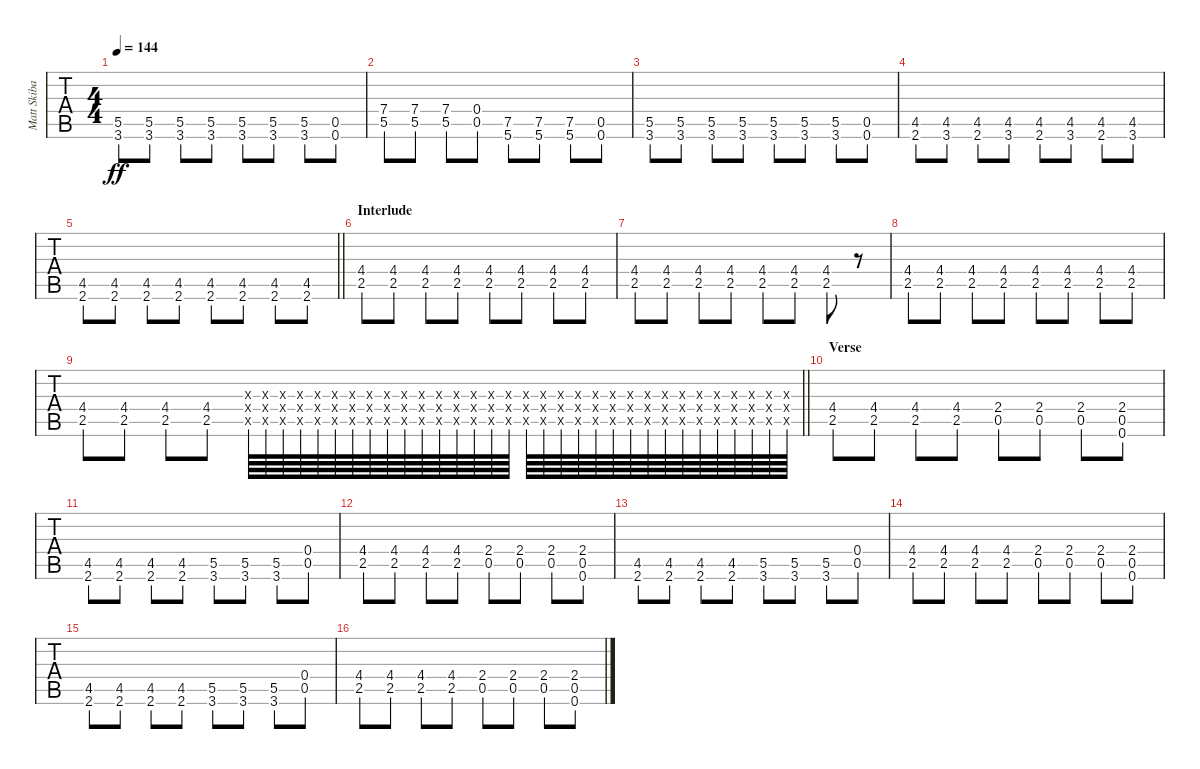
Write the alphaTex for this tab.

\track ("Matt Skiba - Guitar Two" "Matt Skiba") {instrument distortionguitar}
\staff {tabs}
\tuning (E4 B3 G3 D3 A2 E2) {hide}
\ts (4 4)
\tempo 144
\clef g2
\ks d
(5.5 3.6).8{dy ff} (5.5 3.6).8 (5.5 3.6).8 (5.5 3.6).8 (5.5 3.6).8 (5.5 3.6).8 (5.5 3.6).8 (0.5 0.6).8 |
(7.4 5.5).8 (7.4 5.5).8 (7.4 5.5).8 (0.4 0.5).8 (7.5 5.6).8 (7.5 5.6).8 (7.5 5.6).8 (0.5 0.6).8 |
(5.5 3.6).8 (5.5 3.6).8 (5.5 3.6).8 (5.5 3.6).8 (5.5 3.6).8 (5.5 3.6).8 (5.5 3.6).8 (0.5 0.6).8 |
(4.5 2.6).8 (4.5 3.6).8 (4.5 2.6).8 (4.5 3.6).8 (4.5 2.6).8 (4.5 3.6).8 (4.5 2.6).8 (4.5 3.6).8 |
\barLineRight lightlight
(4.5 2.6).8 (4.5 2.6).8 (4.5 2.6).8 (4.5 2.6).8 (4.5 2.6).8 (4.5 2.6).8 (4.5 2.6).8 (4.5 2.6).8 |
\section ("" "Interlude")
(4.4 2.5).8 (4.4 2.5).8 (4.4 2.5).8 (4.4 2.5).8 (4.4 2.5).8 (4.4 2.5).8 (4.4 2.5).8 (4.4 2.5).8 |
(4.4 2.5).8 (4.4 2.5).8 (4.4 2.5).8 (4.4 2.5).8 (4.4 2.5).8 (4.4 2.5).8 (4.4 2.5).8 r.8 |
(4.4 2.5).8 (4.4 2.5).8 (4.4 2.5).8 (4.4 2.5).8 (4.4 2.5).8 (4.4 2.5).8 (4.4 2.5).8 (4.4 2.5).8 |
\barLineRight lightlight
(4.4 2.5).8 (4.4 2.5).8 (4.4 2.5).8 (4.4 2.5).8 (30.3{x} 30.4{x} 30.5{x}).64{balance 16} (29.3{x} 29.4{x} 29.5{x}).64{balance 0} (28.3{x} 28.4{x} 28.5{x}).64 (27.3{x} 27.4{x} 27.5{x}).64 (26.3{x} 26.4{x} 26.5{x}).64 (25.3{x} 25.4{x} 25.5{x}).64 (24.3{x} 24.4{x} 24.5{x}).64 (23.3{x} 23.4{x} 23.5{x}).64 (23.3{x} 23.4{x} 23.5{x}).64 (22.3{x} 22.4{x} 22.5{x}).64 (21.3{x} 21.4{x} 21.5{x}).64 (20.3{x} 20.4{x} 20.5{x}).64 (19.3{x} 19.4{x} 19.5{x}).64 (18.3{x} 18.4{x} 18.5{x}).64 (17.3{x} 17.4{x} 17.5{x}).64 (16.3{x} 16.4{x} 16.5{x}).64 (15.3{x} 15.4{x} 15.5{x}).64 (14.3{x} 14.4{x} 14.5{x}).64 (13.3{x} 13.4{x} 13.5{x}).64 (13.3{x} 13.4{x} 13.5{x}).64 (12.3{x} 12.4{x} 12.5{x}).64 (11.3{x} 11.4{x} 11.5{x}).64 (10.3{x} 10.4{x} 10.5{x}).64 (9.3{x} 9.4{x} 9.5{x}).64 (8.3{x} 8.4{x} 8.5{x}).64 (7.3{x} 7.4{x} 7.5{x}).64 (6.3{x} 6.4{x} 6.5{x}).64 (5.3{x} 5.4{x} 5.5{x}).64 (4.3{x} 4.4{x} 4.5{x}).64 (3.3{x} 3.4{x} 3.5{x}).64 (2.3{x} 2.4{x} 2.5{x}).64 (1.3{x} 1.4{x} 1.5{x}).64 |
\section ("" "Verse")
(4.4 2.5).8 (4.4 2.5).8 (4.4 2.5).8 (4.4 2.5).8 (2.4 0.5).8 (2.4 0.5).8 (2.4 0.5).8 (2.4 0.5 0.6).8 |
(4.5 2.6).8 (4.5 2.6).8 (4.5 2.6).8 (4.5 2.6).8 (5.5 3.6).8 (5.5 3.6).8 (5.5 3.6).8 (0.4 0.5).8 |
(4.4 2.5).8 (4.4 2.5).8 (4.4 2.5).8 (4.4 2.5).8 (2.4 0.5).8 (2.4 0.5).8 (2.4 0.5).8 (2.4 0.5 0.6).8 |
(4.5 2.6).8 (4.5 2.6).8 (4.5 2.6).8 (4.5 2.6).8 (5.5 3.6).8 (5.5 3.6).8 (5.5 3.6).8 (0.4 0.5).8 |
(4.4 2.5).8 (4.4 2.5).8 (4.4 2.5).8 (4.4 2.5).8 (2.4 0.5).8 (2.4 0.5).8 (2.4 0.5).8 (2.4 0.5 0.6).8 |
(4.5 2.6).8 (4.5 2.6).8 (4.5 2.6).8 (4.5 2.6).8 (5.5 3.6).8 (5.5 3.6).8 (5.5 3.6).8 (0.4 0.5).8 |
(4.4 2.5).8 (4.4 2.5).8 (4.4 2.5).8 (4.4 2.5).8 (2.4 0.5).8 (2.4 0.5).8 (2.4 0.5).8 (2.4 0.5 0.6).8
